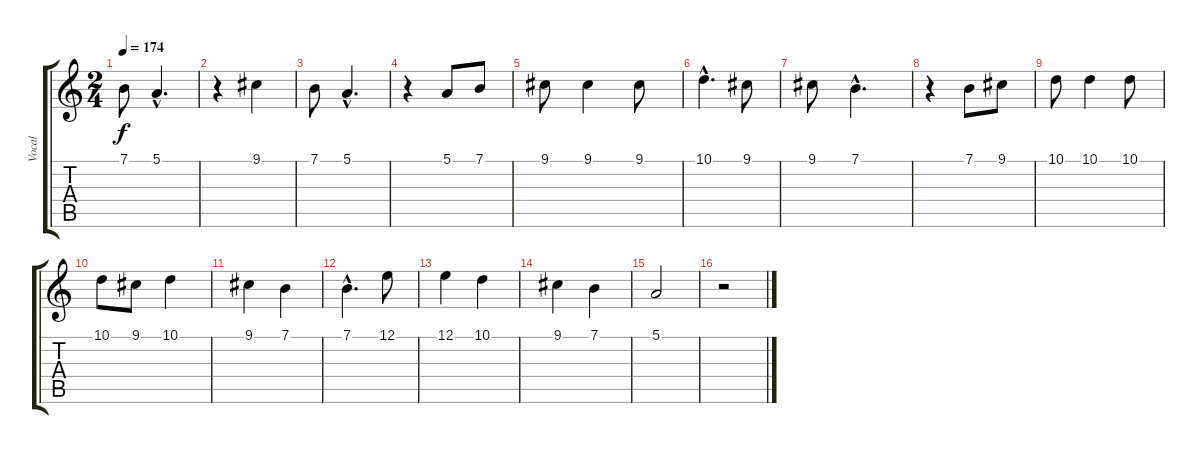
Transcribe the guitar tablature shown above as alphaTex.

\track ("Vocal" "Vocal") {instrument clarinet}
\staff {score tabs}
\tuning (E4 B3 G3 D3 A2 E2) {hide}
\ts (2 4)
\tempo 174
\clef g2
\ks c
7.1.8{dy f} 5.1{hac}.4{d} |
r.4 9.1.4 |
7.1.8 5.1{hac}.4{d} |
r.4 5.1.8 7.1.8 |
9.1.8 9.1.4 9.1.8 |
10.1{hac}.4{d} 9.1.8 |
9.1.8 7.1{hac}.4{d} |
r.4 7.1.8 9.1.8 |
10.1.8 10.1.4 10.1.8 |
10.1.8 9.1.8 10.1.4 |
9.1.4 7.1.4 |
7.1{hac}.4{d} 12.1.8 |
12.1.4 10.1.4 |
9.1.4 7.1.4 |
5.1.2 |
r.2
